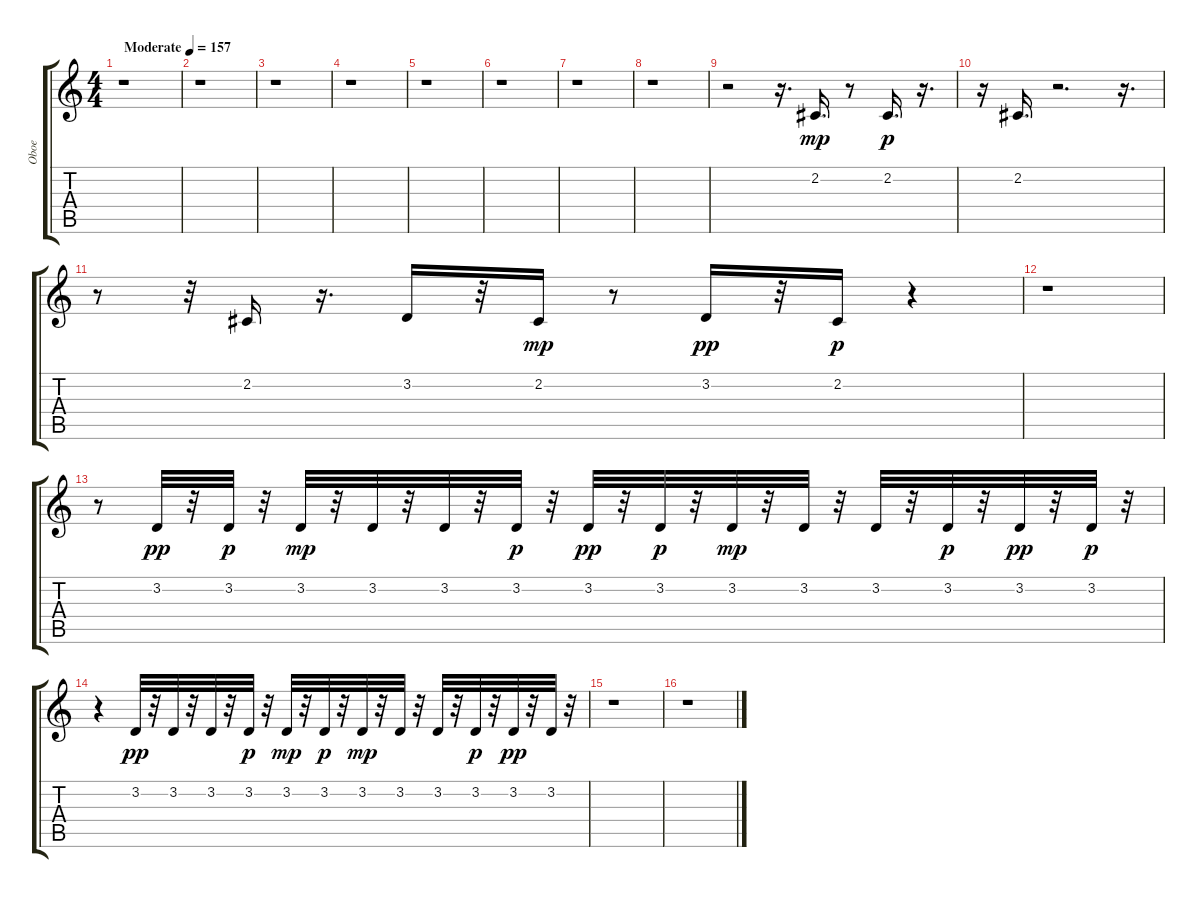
\track ("Oboe                " "Oboe      ") {instrument oboe}
\staff {score tabs}
\tuning (E4 B3 G3 D3 A2 E2) {hide}
\ts (4 4)
\tempo (157 "Moderate")
\clef g2
\ks c
r.1{dy mp instrument oboe} |
r.1 |
r.1 |
r.1 |
r.1 |
r.1 |
r.1 |
r.1 |
r.2 r.16{d} 2.2.16{d volume 10 instrument oboe} r.8 2.2.16{d dy p volume 10 balance 16} r.16{d} |
r.16 2.2.16{d volume 10 balance 0} r.2{d} r.16{d} |
r.8 r.32 2.2.16{volume 13 balance 0} r.16{d} 3.2.16{balance 16} r.32 2.2.16{dy mp} r.8 3.2.16{dy pp balance 0} r.32 2.2.16{dy p} r.4 |
r.1 |
r.8 3.2.32{dy pp balance 0} r.32 3.2.32{dy p balance 1} r.32 3.2.32{dy mp balance 3} r.32 3.2.32{balance 4} r.32 3.2.32{balance 5} r.32 3.2.32{dy p balance 6} r.32 3.2.32{dy pp balance 8} r.32 3.2.32{dy p balance 9} r.32 3.2.32{dy mp balance 10} r.32 3.2.32{balance 11} r.32 3.2.32{balance 13} r.32 3.2.32{dy p balance 14} r.32 3.2.32{dy pp balance 15} r.32 3.2.32{dy p balance 16} r.32 |
r.4 3.2.32{dy pp balance 16} r.32 3.2.32{balance 14} r.32 3.2.32{balance 12} r.32 3.2.32{dy p balance 10} r.32 3.2.32{dy mp balance 8} r.32 3.2.32{dy p balance 6} r.32 3.2.32{dy mp balance 5} r.32 3.2.32{balance 4} r.32 3.2.32{balance 3} r.32 3.2.32{dy p balance 1} r.32 3.2.32{dy pp balance 1} r.32 3.2.32{balance 0} r.32 |
r.1 |
r.1
